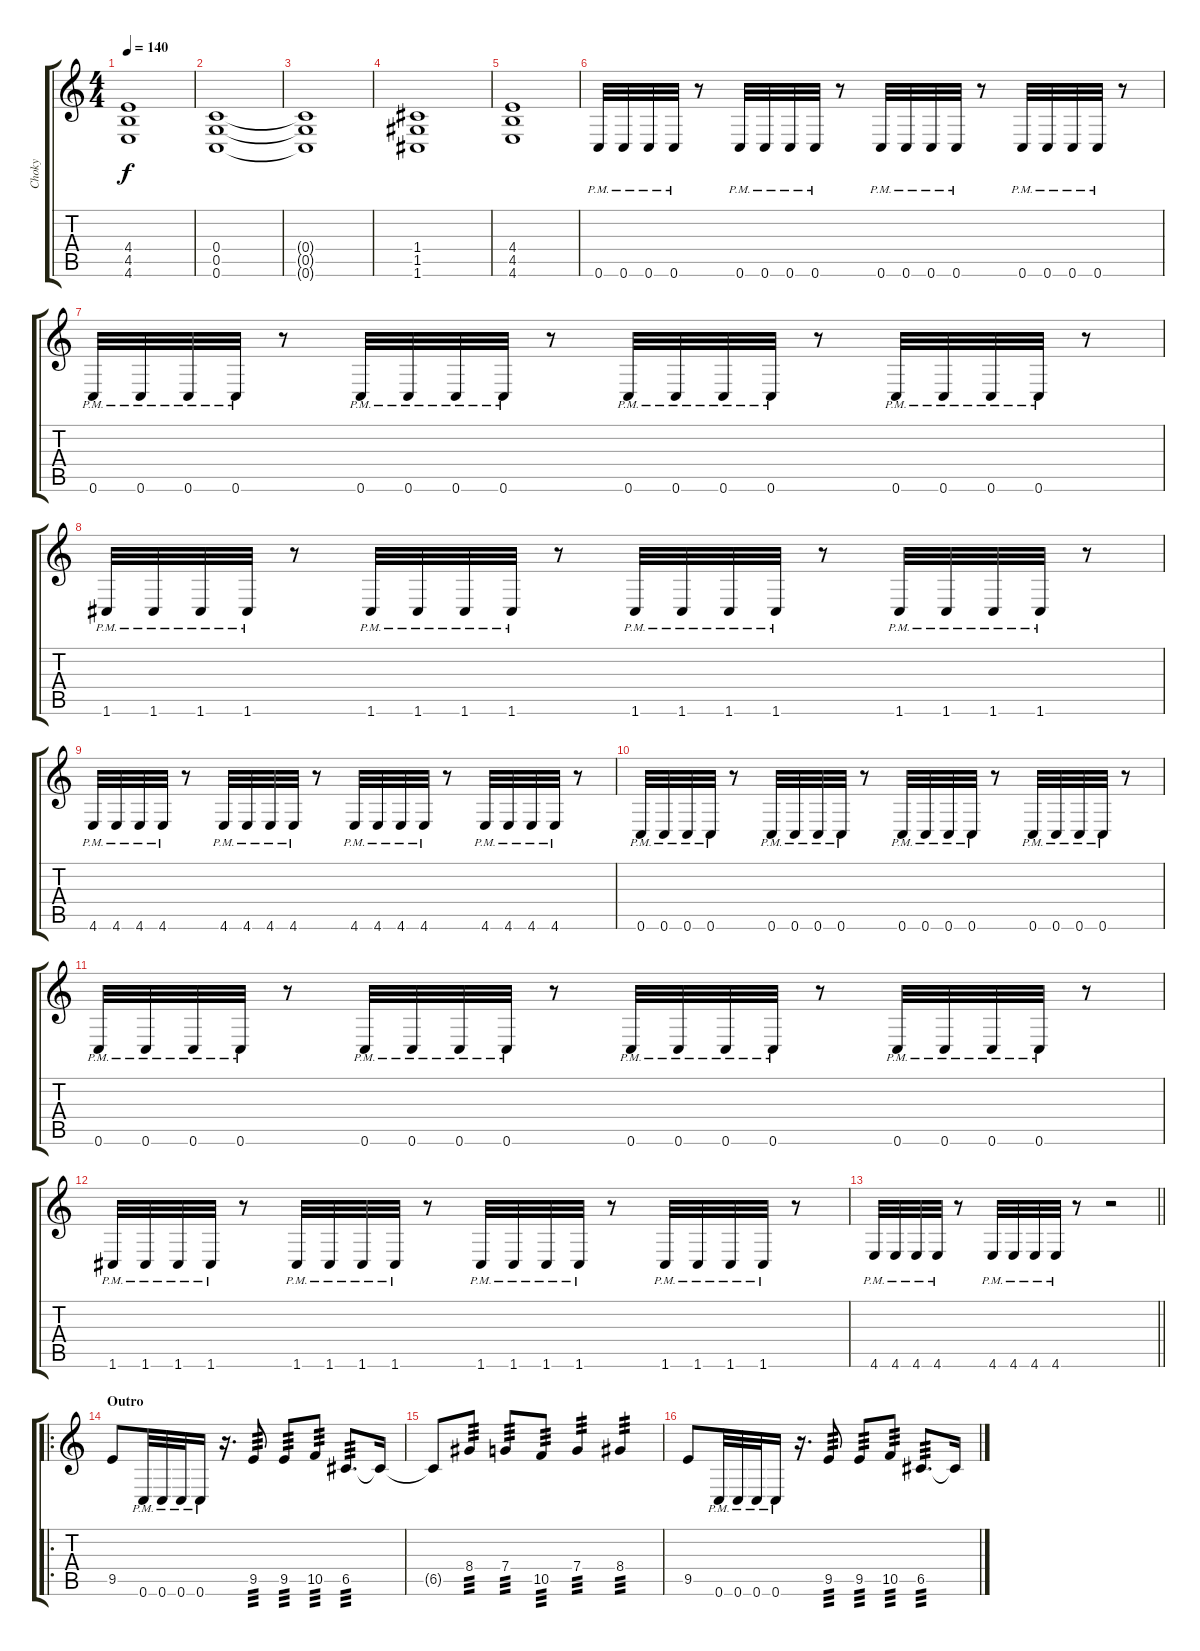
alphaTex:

\track ("Choky" "Choky") {instrument distortionguitar}
\staff {score tabs}
\tuning (D4 A3 F3 C3 G2 C2) {hide}
\ts (4 4)
\tempo 140
\clef g2
\ks c
(4.4 4.5 4.6).1{dy f} |
(0.4 0.5 0.6).1 |
(0.4{t} 0.5{t} 0.6{t}).1 |
(1.4 1.5 1.6).1 |
(4.4 4.5 4.6).1 |
0.6{pm}.32 0.6{pm}.32 0.6{pm}.32 0.6{pm}.32 r.8 0.6{pm}.32 0.6{pm}.32 0.6{pm}.32 0.6{pm}.32 r.8 0.6{pm}.32 0.6{pm}.32 0.6{pm}.32 0.6{pm}.32 r.8 0.6{pm}.32 0.6{pm}.32 0.6{pm}.32 0.6{pm}.32 r.8 |
0.6{pm}.32 0.6{pm}.32 0.6{pm}.32 0.6{pm}.32 r.8 0.6{pm}.32 0.6{pm}.32 0.6{pm}.32 0.6{pm}.32 r.8 0.6{pm}.32 0.6{pm}.32 0.6{pm}.32 0.6{pm}.32 r.8 0.6{pm}.32 0.6{pm}.32 0.6{pm}.32 0.6{pm}.32 r.8 |
1.6{pm}.32 1.6{pm}.32 1.6{pm}.32 1.6{pm}.32 r.8 1.6{pm}.32 1.6{pm}.32 1.6{pm}.32 1.6{pm}.32 r.8 1.6{pm}.32 1.6{pm}.32 1.6{pm}.32 1.6{pm}.32 r.8 1.6{pm}.32 1.6{pm}.32 1.6{pm}.32 1.6{pm}.32 r.8 |
4.6{pm}.32 4.6{pm}.32 4.6{pm}.32 4.6{pm}.32 r.8 4.6{pm}.32 4.6{pm}.32 4.6{pm}.32 4.6{pm}.32 r.8 4.6{pm}.32 4.6{pm}.32 4.6{pm}.32 4.6{pm}.32 r.8 4.6{pm}.32 4.6{pm}.32 4.6{pm}.32 4.6{pm}.32 r.8 |
0.6{pm}.32 0.6{pm}.32 0.6{pm}.32 0.6{pm}.32 r.8 0.6{pm}.32 0.6{pm}.32 0.6{pm}.32 0.6{pm}.32 r.8 0.6{pm}.32 0.6{pm}.32 0.6{pm}.32 0.6{pm}.32 r.8 0.6{pm}.32 0.6{pm}.32 0.6{pm}.32 0.6{pm}.32 r.8 |
0.6{pm}.32 0.6{pm}.32 0.6{pm}.32 0.6{pm}.32 r.8 0.6{pm}.32 0.6{pm}.32 0.6{pm}.32 0.6{pm}.32 r.8 0.6{pm}.32 0.6{pm}.32 0.6{pm}.32 0.6{pm}.32 r.8 0.6{pm}.32 0.6{pm}.32 0.6{pm}.32 0.6{pm}.32 r.8 |
1.6{pm}.32 1.6{pm}.32 1.6{pm}.32 1.6{pm}.32 r.8 1.6{pm}.32 1.6{pm}.32 1.6{pm}.32 1.6{pm}.32 r.8 1.6{pm}.32 1.6{pm}.32 1.6{pm}.32 1.6{pm}.32 r.8 1.6{pm}.32 1.6{pm}.32 1.6{pm}.32 1.6{pm}.32 r.8 |
\barLineRight lightlight
4.6{pm}.32 4.6{pm}.32 4.6{pm}.32 4.6{pm}.32 r.8 4.6{pm}.32 4.6{pm}.32 4.6{pm}.32 4.6{pm}.32 r.8 r.2 |
\ro
\section ("" "Outro")
9.5.8 0.6{pm}.32 0.6{pm}.32 0.6{pm}.32 0.6{pm}.16 r.16{d} 9.5.8{tp 3} 9.5.8{tp 3} 10.5.8{tp 3} 6.5.8{d tp 3} 6.5{t}.16 |
6.5{t}.8 8.4.8{tp 3} 7.4.8{tp 3} 10.5.8{tp 3} 7.4.4{tp 3} 8.4.4{tp 3} |
9.5.8 0.6{pm}.32 0.6{pm}.32 0.6{pm}.32 0.6{pm}.16 r.16{d} 9.5.8{tp 3} 9.5.8{tp 3} 10.5.8{tp 3} 6.5.8{d tp 3} 6.5{t}.16
